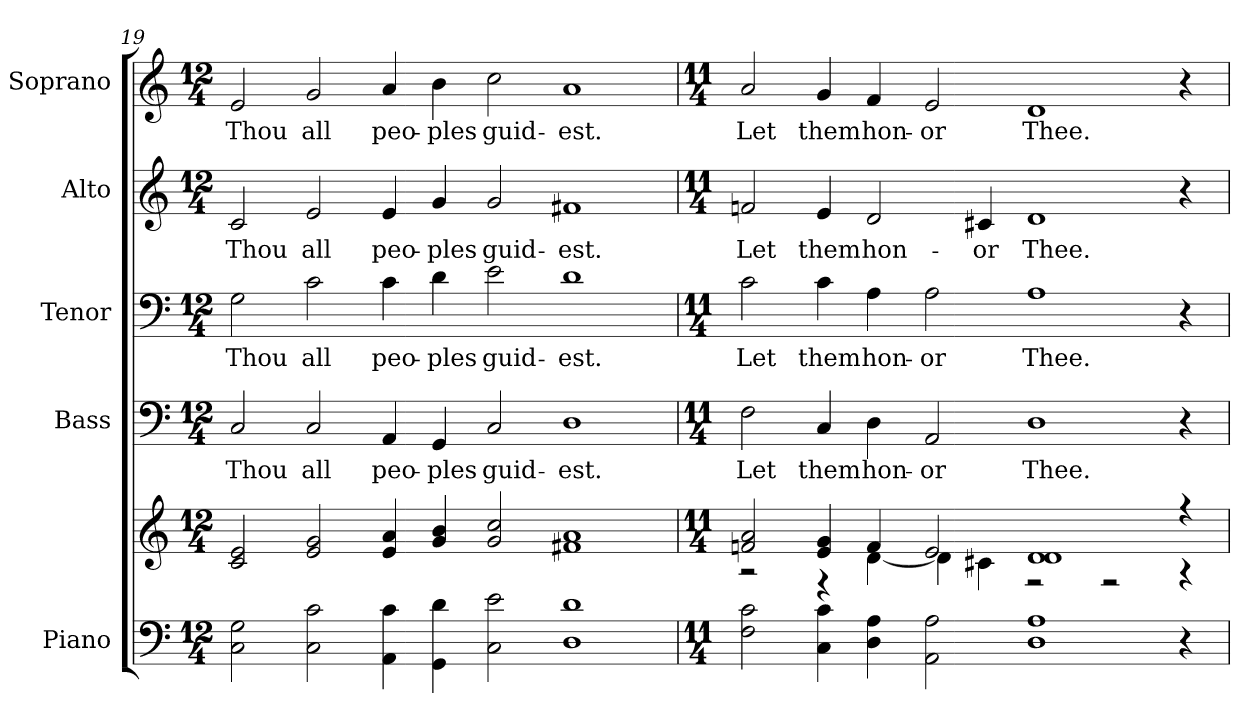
**kern	**kern	**kern	**text	**kern	**text	**kern	**text	**kern	**text
*part5	*part5	*part4	*part4	*part3	*part3	*part2	*part2	*part1	*part1
*staff6	*staff5	*staff4	*staff4	*staff3	*staff3	*staff2	*staff2	*staff1	*staff1
*I"Piano	*	*I"Bass	*	*I"Tenor	*	*I"Alto	*	*I"Soprano	*
*I'Pno.	*	*I'B.	*	*I'T.	*	*I'A.	*	*I'S.	*
!!LO:PB:g=z
*clefF4	*clefG2	*clefF4	*	*clefF4	*	*clefG2	*	*clefG2	*
*k[]	*k[]	*k[]	*	*k[]	*	*k[]	*	*k[]	*
*C:	*C:	*C:	*	*C:	*	*C:	*	*C:	*
*M12/4	*M12/4	*M12/4	*	*M12/4	*	*M12/4	*	*M12/4	*
=19	=19	=19	=19	=19	=19	=19	=19	=19	=19
!	!	!	!LO:LY:b:color=#000000	!	!	!	!	!	!
!	!	!	!	!	!LO:LY:b:color=#000000	!	!	!	!
!	!	!	!	!	!	!	!LO:LY:b:color=#000000	!	!
!	!	!	!	!	!	!	!	!	!LO:LY:b:color=#000000
2Ci\ 2Gi	2ci/ 2ei	2Ci/	Thou	2Gi\	Thou	2ci/	Thou	2ei/	Thou
!	!	!	!LO:LY:b:color=#000000	!	!	!	!	!	!
!	!	!	!	!	!LO:LY:b:color=#000000	!	!	!	!
!	!	!	!	!	!	!	!LO:LY:b:color=#000000	!	!
!	!	!	!	!	!	!	!	!	!LO:LY:b:color=#000000
2Ci\ 2ci	2ei/ 2gi	2Ci/	all	2ci\	all	2ei/	all	2gi/	all
!	!	!	!LO:LY:b:color=#000000	!	!	!	!	!	!
!	!	!	!	!	!LO:LY:b:color=#000000	!	!	!	!
!	!	!	!	!	!	!	!LO:LY:b:color=#000000	!	!
!	!	!	!	!	!	!	!	!	!LO:LY:b:color=#000000
4AAi\ 4ci	4ei/ 4ai	4AAi/	peo-	4ci\	peo-	4ei/	peo-	4ai/	peo-
!	!	!	!LO:LY:b:color=#000000	!	!	!	!	!	!
!	!	!	!	!	!LO:LY:b:color=#000000	!	!	!	!
!	!	!	!	!	!	!	!LO:LY:b:color=#000000	!	!
!	!	!	!	!	!	!	!	!	!LO:LY:b:color=#000000
4GGi\ 4di	4gi/ 4bi	4GGi/	-ples	4di\	-ples	4gi/	-ples	4bi\	-ples
!	!	!	!LO:LY:b:color=#000000	!	!	!	!	!	!
!	!	!	!	!	!LO:LY:b:color=#000000	!	!	!	!
!	!	!	!	!	!	!	!LO:LY:b:color=#000000	!	!
!	!	!	!	!	!	!	!	!	!LO:LY:b:color=#000000
2Ci\ 2ei	2gi/ 2cci	2Ci/	guid-	2ei\	guid-	2gi/	guid-	2cci\	guid-
!	!	!	!LO:LY:b:color=#000000	!	!	!	!	!	!
!	!	!	!	!	!LO:LY:b:color=#000000	!	!	!	!
!	!	!	!	!	!	!	!LO:LY:b:color=#000000	!	!
!	!	!	!	!	!	!	!	!	!LO:LY:b:color=#000000
1Di 1di	1f#Xi 1ai	1Di	-est.	1di	-est.	1f#Xi	-est.	1ai	-est.
=20	=20	=20	=20	=20	=20	=20	=20	=20	=20
*M11/4	*M11/4	*M11/4	*	*M11/4	*	*M11/4	*	*M11/4	*
*	*^	*	*	*	*	*	*	*	*
!	!	!	!	!LO:LY:b:color=#000000	!	!	!	!	!	!
!	!	!	!	!	!	!LO:LY:b:color=#000000	!	!	!	!
!	!	!	!	!	!	!	!	!LO:LY:b:color=#000000	!	!
!	!	!	!	!	!	!	!	!	!	!LO:LY:b:color=#000000
2Fi\ 2ci	2fni/ 2ai	2r	2Fi\	Let	2ci\	Let	2fni/	Let	2ai/	Let
!	!	!	!	!LO:LY:b:color=#000000	!	!	!	!	!	!
!	!	!	!	!	!	!LO:LY:b:color=#000000	!	!	!	!
!	!	!	!	!	!	!	!	!LO:LY:b:color=#000000	!	!
!	!	!	!	!	!	!	!	!	!	!LO:LY:b:color=#000000
4Ci\ 4ci	4ei/ 4gi	4r	4Ci/	them	4ci\	them	4ei/	them	4gi/	them
!	!	!	!	!LO:LY:b:color=#000000	!	!	!	!	!	!
!	!	!	!	!	!	!LO:LY:b:color=#000000	!	!	!	!
!	!	!	!	!	!	!	!	!LO:LY:b:color=#000000	!	!
!	!	!	!	!	!	!	!	!	!	!LO:LY:b:color=#000000
4Di\ 4Ai	4fi/	[<4di\	4Di\	hon-	4Ai\	hon-	2di/	hon-	4fi/	hon-
!	!	!	!	!LO:LY:b:color=#000000	!	!	!	!	!	!
!	!	!	!	!	!	!LO:LY:b:color=#000000	!	!	!	!
!	!	!	!	!	!	!	!	!	!	!LO:LY:b:color=#000000
2AAi\ 2Ai	2ei/	4di\]	2AAi/	-or	2Ai\	-or	.	.	2ei/	-or
!	!	!	!	!	!	!	!	!LO:LY:b:color=#000000	!	!
.	.	4c#Xi\	.	.	.	.	4c#Xi/	-or	.	.
!	!	!	!	!LO:LY:b:color=#000000	!	!	!	!	!	!
!	!	!	!	!	!	!LO:LY:b:color=#000000	!	!	!	!
!	!	!	!	!	!	!	!	!LO:LY:b:color=#000000	!	!
!	!	!	!	!	!	!	!	!	!	!LO:LY:b:color=#000000
1Di 1Ai	1di 1di	2r	1Di	Thee.	1Ai	Thee.	1di	Thee.	1di	Thee.
.	.	2r	.	.	.	.	.	.	.	.
4r	4r	4r	4r	.	4r	.	4r	.	4r	.
*	*v	*v	*	*	*	*	*	*	*	*
=	=	=	=	=	=	=	=	=	=
*-	*-	*-	*-	*-	*-	*-	*-	*-	*-
